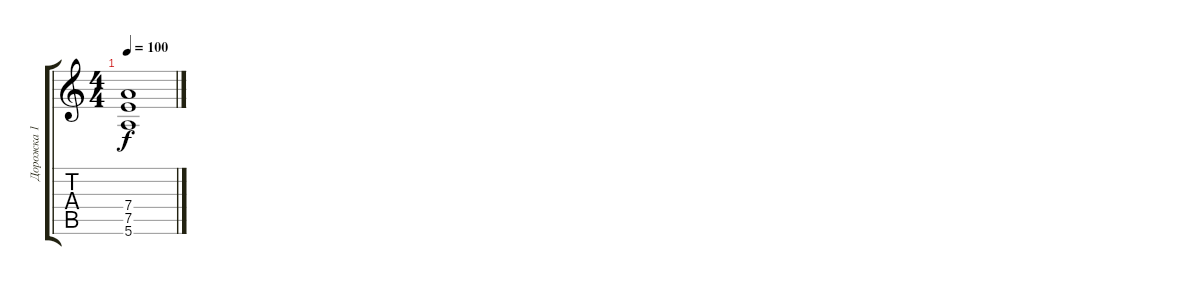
\track ("Дорожка 1" "Дорожка 1") {instrument acousticguitarsteel}
\staff {score tabs}
\tuning (E4 B3 G3 D3 A2 E2) {hide}
\ts (4 4)
\tempo 100
\clef g2
\ks c
(7.4{t} 7.5{t} 5.6{t}).1{dy f}
